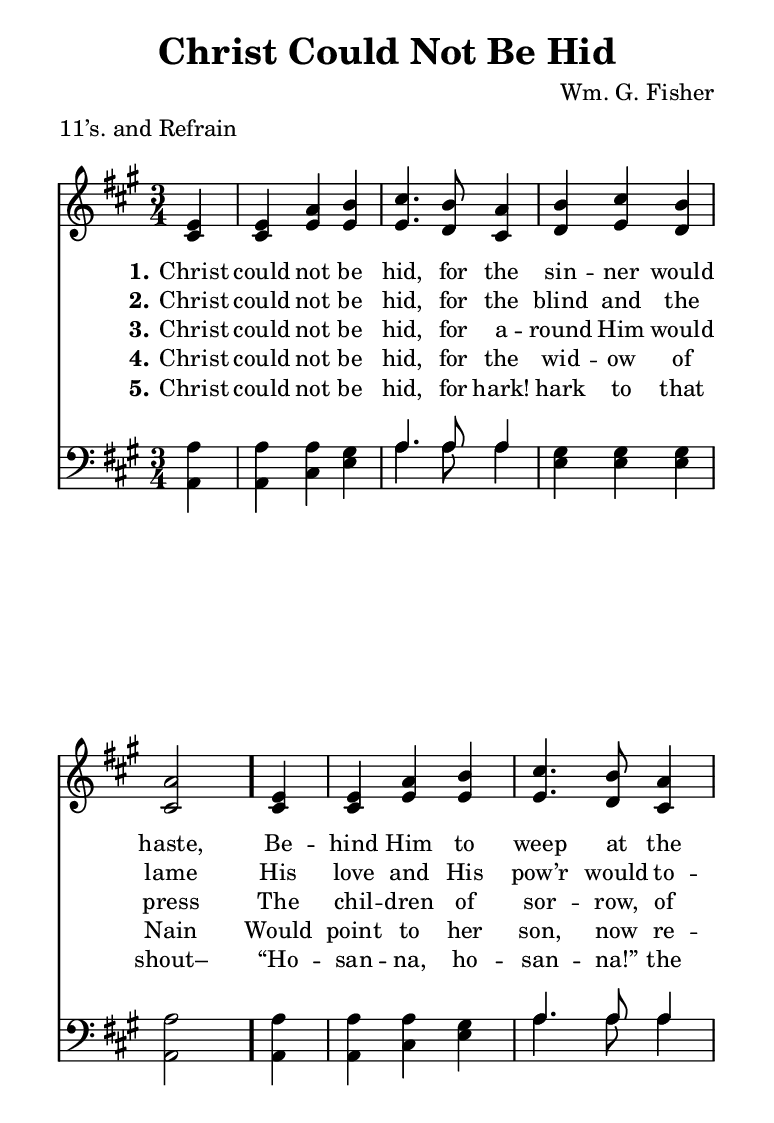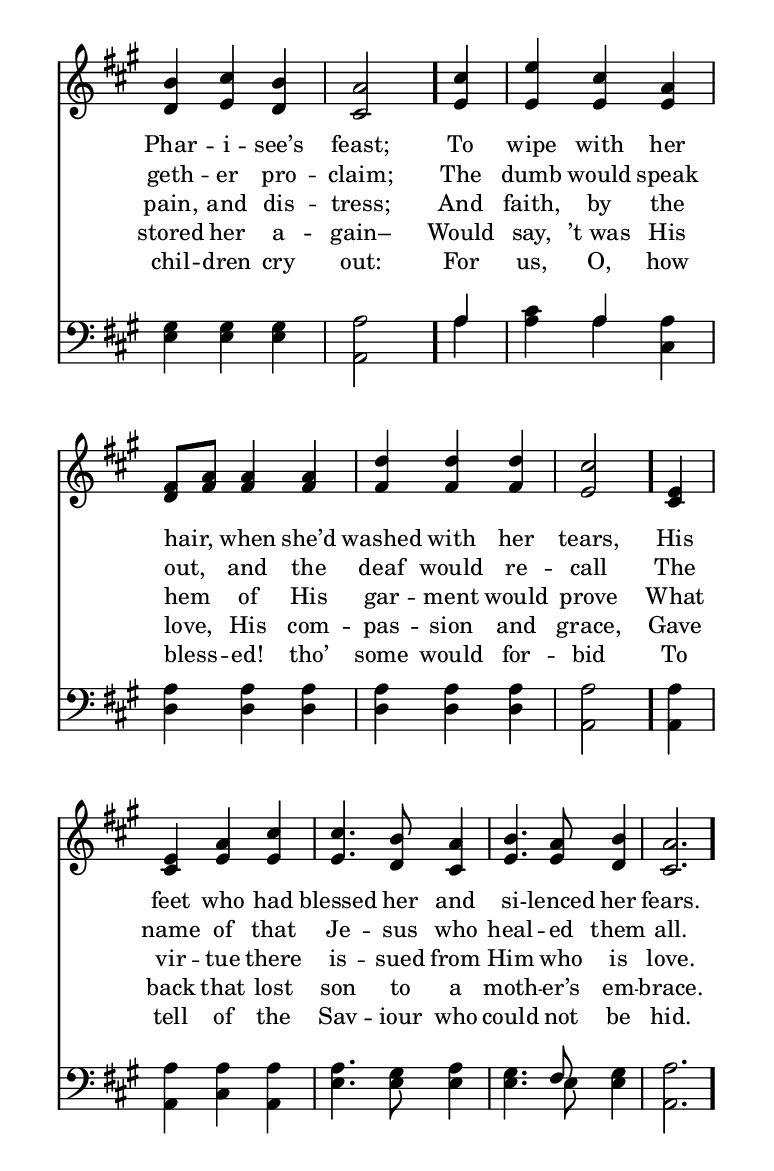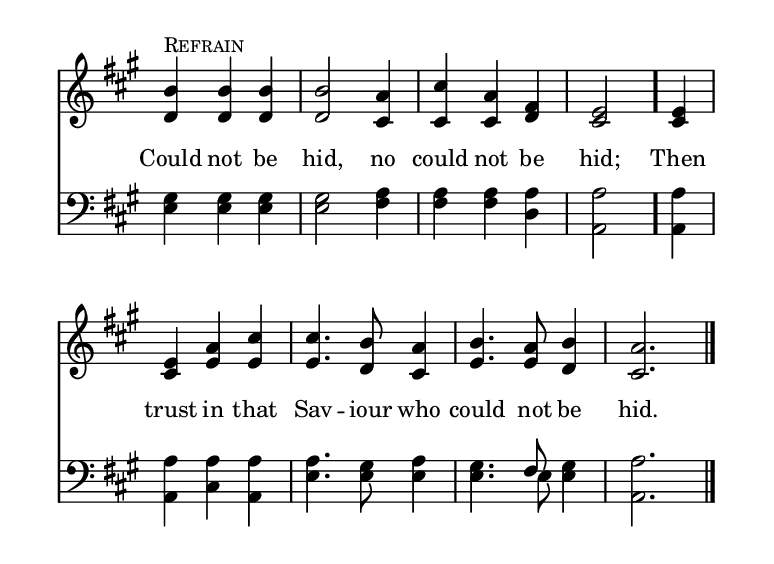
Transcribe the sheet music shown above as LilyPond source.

\include "common/global.ily"
\paper {
  \include "common/paper.ily"
  ragged-last-bottom = ##t
  system-count = #(cond (is-eogsized 5) (#t #f))
  page-count = #(cond (is-eogsized 2) (#t #f))
}

\header{
  hymnnumber = "297"
  title = "Christ Could Not Be Hid"
  tunename = ""
  meter = "11’s. and Refrain"
  poet = ""
  composer = "Wm. G. Fisher"
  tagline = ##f
}

global = {
  \include "common/overrides.ily"
  \override Staff.TimeSignature.style = #'numbered
  \time 3/4
  \override Score.MetronomeMark.transparent = ##t % hide all fermata changes too
  \tempo 4=100
  \key a \major
  \partial 4
  \autoBeamOff
}

notesSoprano = {
\global
\relative c' {

  e4 | e a b | cis4. b8 a4 | b cis b | a2
  e4 | e a b | cis4. b8 a4 | b cis b | a2
  cis4 | e cis a | fis8[ a] a4 a | d d d | cis2
  e,4 | e a cis | cis4. b8 a4 | b4. a8 b4 | a2.

  << s^\markup { \small \caps "Refrain" }
  { b4 b b | b2 a4 | cis a fis | e2 } >>
  e4 | e a cis | cis4. b8 a4 | b4. a8 b4 | a2.

  \bar "|."

}
}

notesAlto = {
\global
\relative e' {

  cis4 | cis e e | e4. d8 cis4 | d e d | cis2
  cis4 | cis e e | e4. d8 cis4 | d e d | cis2
  e4 | e e e | d8[ fis] fis4 fis | fis fis fis | e2
  cis4 | cis e e | e4. d8 cis4 | e4. e8 d4 | cis2.

  d4 d d | d2 cis4 | cis cis d | cis2
  cis4 | cis e e | e4. d8 cis4 | e4. e8 d4 | cis2.

}
}

notesTenor = {
\global
\relative a {

  a4 | a a gis | a4. a8 a4 | gis gis gis | a2
  a4 | a a gis | a4. a8 a4 | gis gis gis | a2
  a4 | cis a a | a a a | a a a | a2
  a4 | a a a | a4. gis8 a4 | gis4. fis8 gis4 | a2.

  gis4 gis gis | gis2 a4 | a a a | a2
  a4 | a a a | a4. gis8 a4 | gis4. fis8 gis4 | a2.

}
}

notesBass = {
\global
\relative f, {

  a4 | a cis e | a4. a8 a4 | e e e | a,2
  a4 | a cis e | a4. a8 a4 | e e e | a,2
  a'4 | a a cis, | d d d | d d d | a2
  a4 | a cis a | e'4. e8 e4 | e4. e8 e4 | a,2.

  e'4 e e | e2 fis4 | fis fis d | a2
  a4 | a cis a | e'4. e8 e4 | e4. e8 e4 | a,2.

}
}

Refrain = \lyricmode {

Could not be hid, no could not be hid; \bar "."
Then trust in that Sav -- iour who could not be hid. \bar "."

}

wordsA = \lyricmode {
\set stanza = "1."

Christ could not be hid, for the sin -- ner would haste, \bar "."
Be -- hind Him to weep at the Phar -- i -- see’s feast; \bar "."
To wipe with her hair, when she’d washed with her tears, \bar "."
His feet who had blessed her and si -- lenced her fears. \bar "."

}

wordsB = \lyricmode {
\set stanza = "2."

Christ could not be hid, for the blind and the lame
His love and His pow’r would to -- geth -- er pro -- claim;
The dumb would speak out, and the deaf would re -- call
The name of that Je -- sus who heal -- ed them all.

}

wordsC = \lyricmode {
\set stanza = "3."

Christ could not be hid, for a -- round Him would press
The chil -- dren of sor -- row, of pain, and dis -- tress;
And faith, by the hem of His gar -- ment would prove
What vir -- tue there is -- sued from Him who is love.

\Refrain

}

wordsD = \lyricmode {
\set stanza = "4."

Christ could not be hid, for the wid -- ow of Nain
Would point to her son, now re -- stored her a -- gain–
Would say, ’t_was His love, His com -- pas -- sion and grace,
Gave back that lost son to a moth -- er’s em -- brace.

}

wordsE = \lyricmode {
\set stanza = "5."

Christ could not be hid, for hark! hark to that shout–
“Ho -- san -- na, ho -- san -- na!” the chil -- dren cry out:
For us, O, how bless -- ed! tho’ some would for -- bid
To tell of the Sav -- iour who could not be hid.

}

\score {
  \context ChoirStaff <<
    \context Staff = upper <<
      \set ChoirStaff.systemStartDelimiter = #'SystemStartBar
      \set ChoirStaff.printPartCombineTexts = ##f
      \partcombine #'(2 . 9) \notesSoprano \notesAlto
      \context NullVoice = sopranos { \voiceOne << \notesSoprano >> }
      \context NullVoice = altos { \voiceTwo << \notesAlto >> }
      \context Lyrics = one   \lyricsto sopranos \wordsA
      \context Lyrics = two   \lyricsto sopranos \wordsB
      \context Lyrics = three \lyricsto sopranos \wordsC
      \context Lyrics = four  \lyricsto sopranos \wordsD
      \context Lyrics = five  \lyricsto sopranos \wordsE
    >>
    \context Staff = men <<
      \clef bass
      \set ChoirStaff.printPartCombineTexts = ##f
      \partcombine #'(2 . 9) \notesTenor \notesBass
      \context NullVoice = tenors { \voiceOne << \notesTenor >> }
      \context NullVoice = basses { \voiceTwo << \notesBass >> }
    >>
  >>
  \layout {
    \include "common/layout.ily"
  }
  \midi{
    \include "common/midi.ily"
  }
}

\version "2.19.49"  % necessary for upgrading to future LilyPond versions.

% vi:set et ts=2 sw=2 ai nocindent syntax=lilypond:
